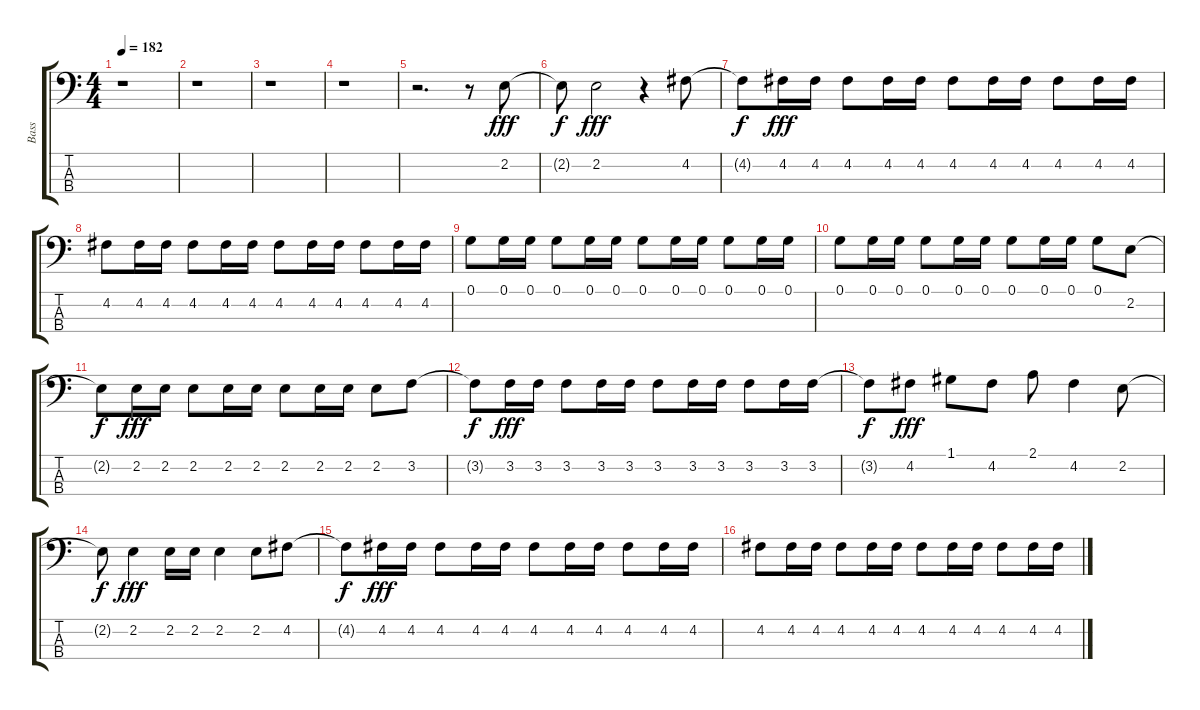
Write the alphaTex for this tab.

\track ("Bass" "Bass") {instrument slapbass1}
\staff {score tabs}
\tuning (G2 D2 A1 E1) {hide}
\ts (4 4)
\section ("" "")
\tempo 182
\clef f4
\ks c
r.1{dy fff instrument slapbass1} |
r.1 |
r.1 |
r.1 |
r.2{d} r.8 2.2.8 |
2.2{t}.8{dy f} 2.2.2{dy fff} r.4 4.2.8 |
4.2{t}.8{dy f} 4.2.16{dy fff} 4.2.16 4.2.8 4.2.16 4.2.16 4.2.8 4.2.16 4.2.16 4.2.8 4.2.16 4.2.16 |
4.2.8 4.2.16 4.2.16 4.2.8 4.2.16 4.2.16 4.2.8 4.2.16 4.2.16 4.2.8 4.2.16 4.2.16 |
0.1.8 0.1.16 0.1.16 0.1.8 0.1.16 0.1.16 0.1.8 0.1.16 0.1.16 0.1.8 0.1.16 0.1.16 |
0.1.8 0.1.16 0.1.16 0.1.8 0.1.16 0.1.16 0.1.8 0.1.16 0.1.16 0.1.8 2.2.8 |
2.2{t}.8{dy f} 2.2.16{dy fff} 2.2.16 2.2.8 2.2.16 2.2.16 2.2.8 2.2.16 2.2.16 2.2.8 3.2.8 |
3.2{t}.8{dy f} 3.2.16{dy fff} 3.2.16 3.2.8 3.2.16 3.2.16 3.2.8 3.2.16 3.2.16 3.2.8 3.2.16 3.2.16 |
3.2{t}.8{dy f} 4.2.8{dy fff} 1.1.8 4.2.8 2.1.8 4.2.4 2.2.8 |
2.2{t}.8{dy f} 2.2.4{dy fff} 2.2.16 2.2.16 2.2.4 2.2.8 4.2.8 |
4.2{t}.8{dy f} 4.2.16{dy fff} 4.2.16 4.2.8 4.2.16 4.2.16 4.2.8 4.2.16 4.2.16 4.2.8 4.2.16 4.2.16 |
4.2.8 4.2.16 4.2.16 4.2.8 4.2.16 4.2.16 4.2.8 4.2.16 4.2.16 4.2.8 4.2.16 4.2.16
